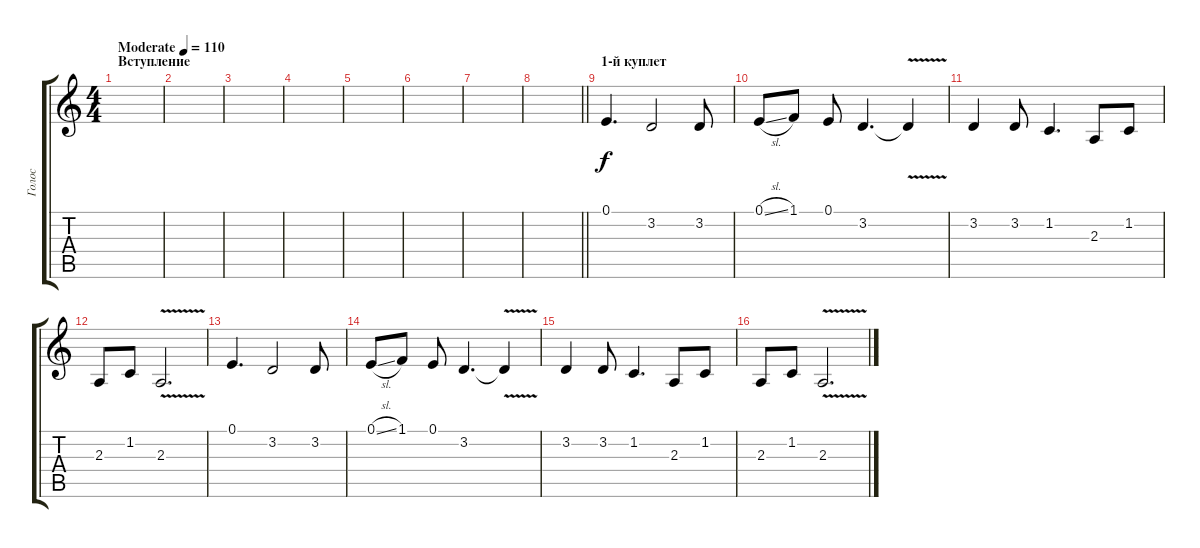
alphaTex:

\track ("Голос" "Голос") {instrument flute}
\staff {score tabs}
\tuning (E4 B3 G3 D3 A2 E2) {hide}
\ts (4 4)
\section ("" "Вступление")
\tempo (110 "Moderate")
\clef g2
\ks c
|
|
|
|
|
|
|
\barLineRight lightlight
|
\section ("" "1-й куплет")
0.1.4{d} 3.2.2 3.2.8 |
0.1{sl}.8 1.1.8 0.1.8 3.2.4{d} 3.2{v t}.4 |
3.2.4 3.2.8 1.2.4{d} 2.3.8 1.2.8 |
2.3.8 1.2.8 2.3{v}.2{d} |
0.1.4{d} 3.2.2 3.2.8 |
0.1{sl}.8 1.1.8 0.1.8 3.2.4{d} 3.2{v t}.4 |
3.2.4 3.2.8 1.2.4{d} 2.3.8 1.2.8 |
2.3.8 1.2.8 2.3{v}.2{d}
